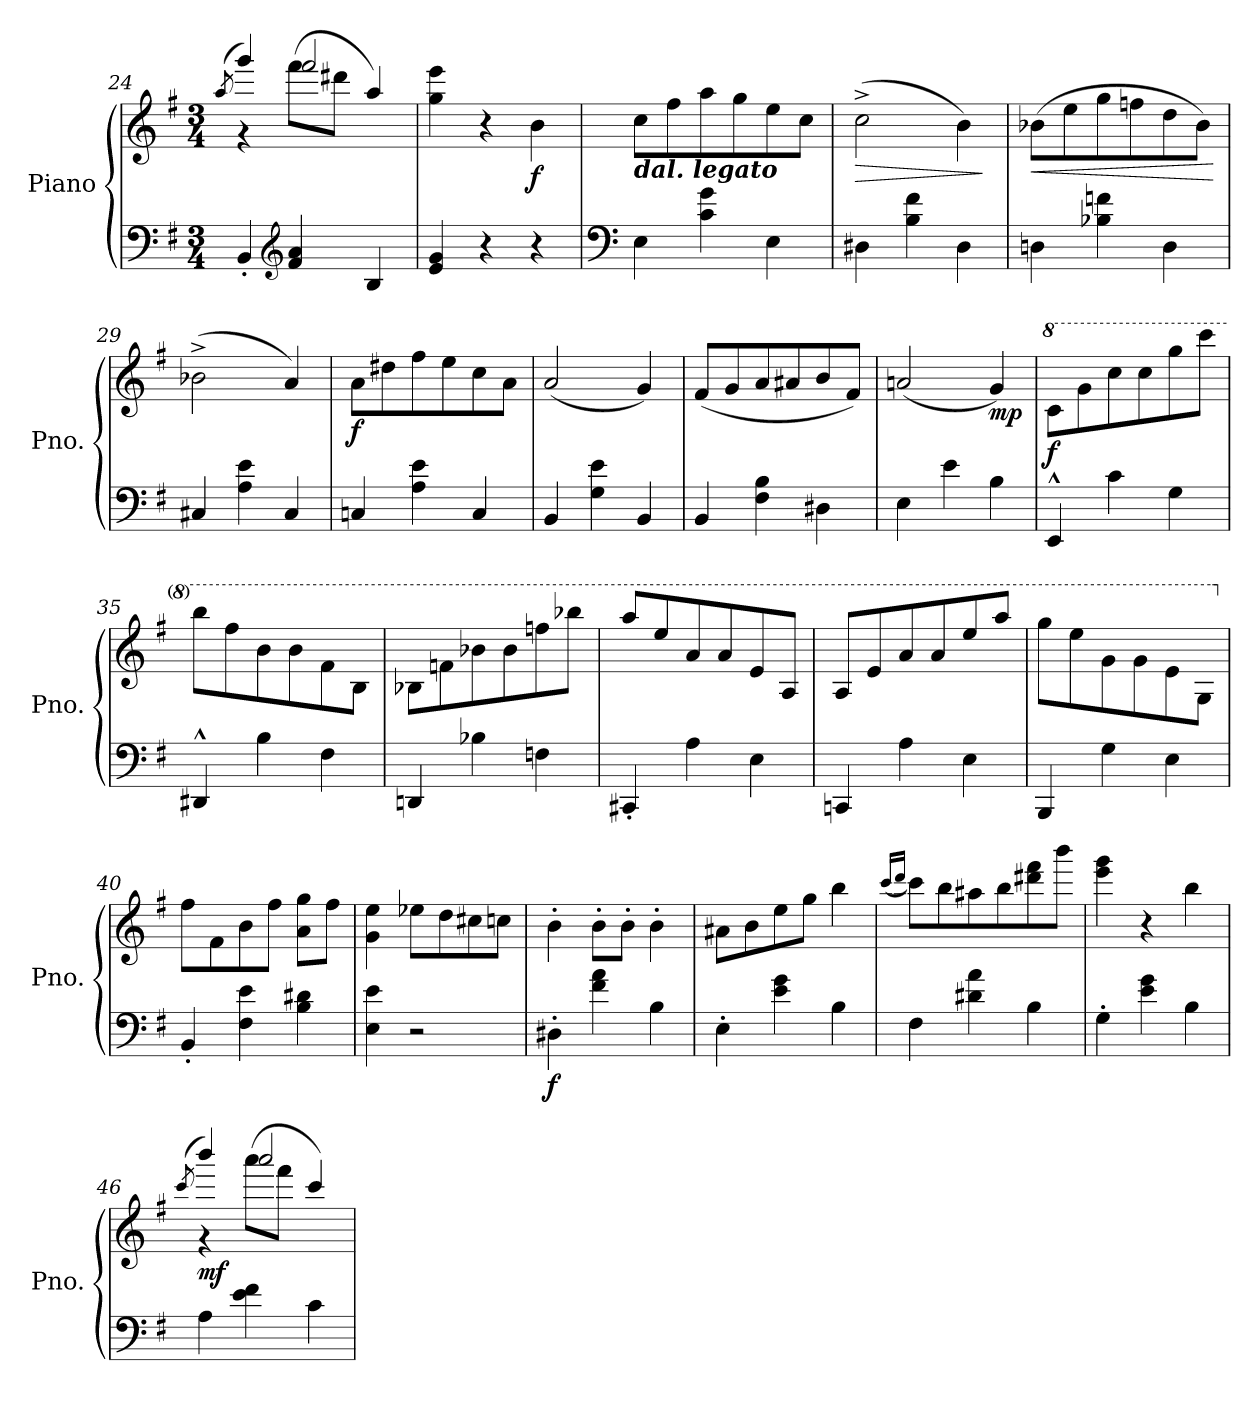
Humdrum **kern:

**kern	**kern	**dynam
*part1	*part1	*part1
*staff2	*staff1	*staff1/2
*I"Piano	*	*
*I'Pno.	*	*
*clefF4	*clefG2	*
*k[f#]	*k[f#]	*
*M3/4	*M3/4	*
*MM190	*MM190	*
=24	=24	=24
.	(<8qaa/	.
*	*^	*
4BB'/	4ggg/)	4r	.
*clefG2	*	*	*
*	*MM280	*	*
4f#/ 4a/	(>8fff#\L	2fff#/	.
.	8ddd#X\J	.	.
*	*MM240	*	*
4B/	4aa/)	.	.
*	*v	*v	*
=25	=25	=25
4e/ 4g/	4gg\ 4eee\	.
*	*MM170	*
4r	4r	.
*	*MM150	*
!	!	!LO:DY:b
4r	4b\	f
=26	=26	=26
*clefF4	*	*
*	*MM110	*
!	!LO:TX:b:Bi:t=dal.        legato	!
4E\	8cc\L	.
*	*MM210	*
.	8ff#\	.
4c\ 4g\	8aa\	.
.	8gg\	.
*	*MM320	*
4E\	8ee\	.
.	8cc\J	.
=27	=27	=27
*	*MM190	*
!	!	!LO:HP:b
4D#X\	(>2cc^\	>
4B\ 4f#\	.	.
4D#\	4b\)	.
.	.	]
!!LO:LB:g=z
=28	=28	=28
*	*MM260	*
!	!	!LO:HP:b
4Dn\	(>8b-X\L	<
.	8ee\	.
*	*MM360	*
4B-X\ 4fn\	8gg\	.
.	8ffn\	.
4D\	8dd\	.
.	8b-\J)	.
.	.	[
=29	=29	=29
4C#X/	(>2b-X^\	.
4A\ 4e\	.	.
4C#/	4a/)	.
=30	=30	=30
*	*MM190	*
!	!	!LO:DY:b
4Cn/	8a\L	f
.	8dd#X\	.
*	*MM250	*
4A\ 4e\	8ff#\	.
.	8ee\	.
*	*MM320	*
4C/	8cc\	.
.	8a\J	.
=31	=31	=31
4BB/	(<2a/	.
4G\ 4e\	.	.
4BB/	4g/)	.
=32	=32	=32
*	*MM220	*
4BB/	(<8f#/L	.
*	*MM350	*
.	8g/	.
4F#\ 4B\	8a/	.
.	8a#X/	.
4D#X\	8b/	.
.	8f#/J)	.
=33	=33	=33
4E\	(<2an/	.
4e\	.	.
*	*MM120	*
!	!	!LO:DY:b
4B\	4g/)	mp
=34	=34	=34
*	*8va	*
*	*MM200	*
!	!	!LO:DY:a=2
4EE^^/	8cc\L	f
*	*MM320	*
.	8gg\	.
4c\	8ccc\	.
.	8ccc\	.
4G\	8ggg\	.
.	8cccc\J	.
=35	=35	=35
4DD#X^^/	8bbb\L	.
.	8fff#\	.
4B\	8bb\	.
.	8bb\	.
4F#\	8ff#\	.
.	8b\J	.
!!LO:PB:g=z
=36	=36	=36
4DDn/	8b-X\L	.
.	8ffn\	.
4B-X\	8bb-X\	.
.	8bb-\	.
4Fn\	8fffn\	.
.	8bbb-X\J	.
=37	=37	=37
4CC#X'/	8aaa/L	.
.	8eee/	.
4A\	8aa/	.
.	8aa/	.
4E\	8ee/	.
.	8a/J	.
=38	=38	=38
4CCn/	8a/L	.
.	8ee/	.
4A\	8aa/	.
.	8aa/	.
4E\	8eee/	.
.	8aaa/J	.
=39	=39	=39
*	*MM330	*
4BBB/	8ggg\L	.
.	8eee\	.
*	*MM290	*
4G\	8gg\	.
.	8gg\	.
*	*MM270	*
4E\	8ee\	.
.	8g\J	.
=40	=40	=40
*	*X8va	*
*	*MM250	*
4BB'/	8ff#\L	.
*	*MM270	*
.	8f#\	.
4F#\ 4e\	8b\	.
.	8ff#\J	.
4B\ 4d#X\	8a\ 8gg\L	.
.	8ff#\J	.
=41	=41	=41
*	*MM230	*
4E\ 4e\	4g\ 4ee\	.
*	*MM300	*
2r	8ee-X\L	.
*	*MM280	*
.	8dd\	.
*	*MM270	*
.	8cc#X\	.
*	*MM170	*
.	8ccn\J	.
!!LO:LB:g=z
=42	=42	=42
*	*MM220	*
!	!	!LO:DY:b=2
4D#X'\	4b'\	f
*	*MM330	*
4f#\ 4a\	8b'\L	.
.	8b'\J	.
4B\	4b'\	.
=43	=43	=43
*	*MM330	*
4E'\	8a#X\L	.
.	8b\	.
4e\ 4g\	8ee\	.
.	8gg\J	.
4B\	4bb\	.
=44	=44	=44
.	(<16qccc/LL	.
.	16qddd/JJ	.
4F#\	8ccc\L)	.
.	8bb\	.
4d#X\ 4a\	8aa#X\	.
.	8bb\	.
4B\	8ddd#X\ 8fff#\	.
.	8bbb\J	.
=45	=45	=45
4G'\	4eee\ 4ggg\	.
4e\ 4g\	4r	.
4B\	4bb\	.
=46	=46	=46
*	*MM220	*
.	(<8qccc/	.
*	*^	*
!	!	!	!LO:DY:b
4A\	4bbb/)	4r	mf
*	*MM340	*	*
4e\ 4f#\	(>8aaa\L	2aaa/	.
.	8fff#\J	.	.
4c\	4ccc/)	.	.
*	*v	*v	*
=	=	=
*-	*-	*-
